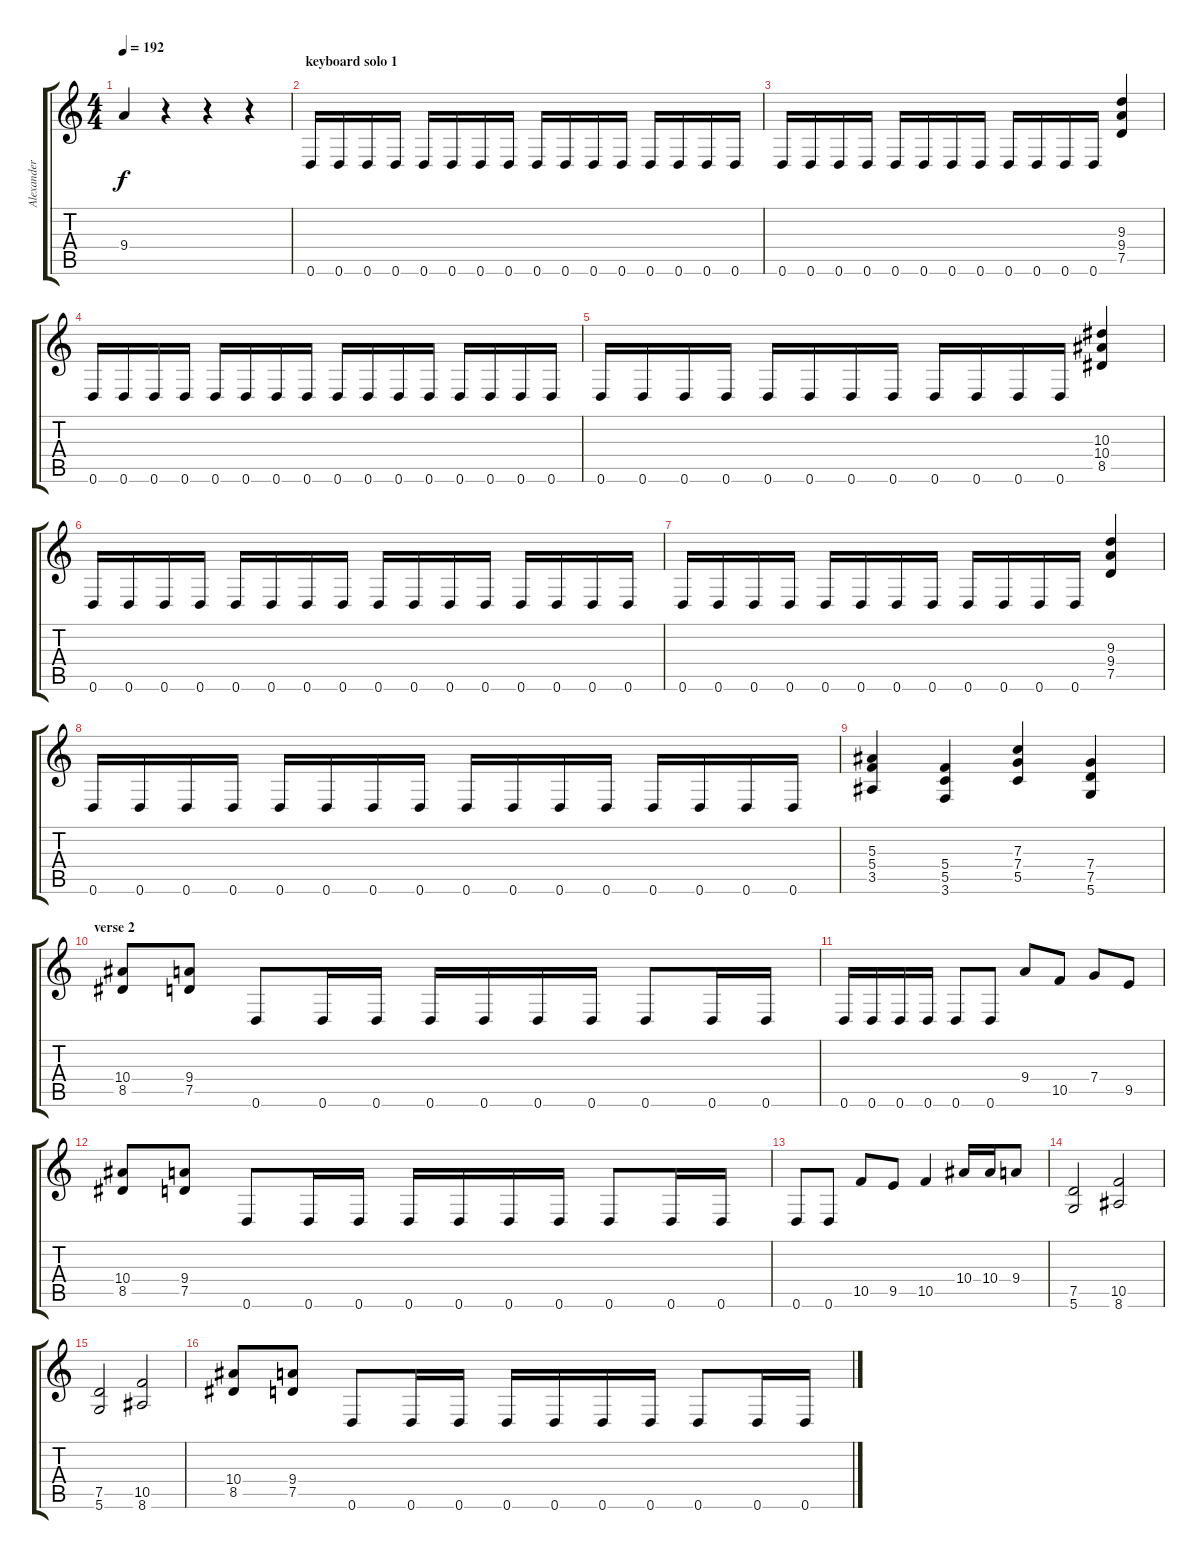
\track ("Alexander Kuoppala" "Alexander ") {instrument distortionguitar}
\staff {score tabs}
\tuning (D4 A3 F3 C3 G2 D2) {hide}
\ts (4 4)
\tempo 192
\clef g2
\ks c
9.4.4{dy f} r.4 r.4 r.4 |
\section ("" "keyboard solo 1")
0.6.16 0.6.16 0.6.16 0.6.16 0.6.16 0.6.16 0.6.16 0.6.16 0.6.16 0.6.16 0.6.16 0.6.16 0.6.16 0.6.16 0.6.16 0.6.16 |
0.6.16 0.6.16 0.6.16 0.6.16 0.6.16 0.6.16 0.6.16 0.6.16 0.6.16 0.6.16 0.6.16 0.6.16 (9.3 9.4 7.5).4 |
0.6.16 0.6.16 0.6.16 0.6.16 0.6.16 0.6.16 0.6.16 0.6.16 0.6.16 0.6.16 0.6.16 0.6.16 0.6.16 0.6.16 0.6.16 0.6.16 |
0.6.16 0.6.16 0.6.16 0.6.16 0.6.16 0.6.16 0.6.16 0.6.16 0.6.16 0.6.16 0.6.16 0.6.16 (10.3 10.4 8.5).4 |
0.6.16 0.6.16 0.6.16 0.6.16 0.6.16 0.6.16 0.6.16 0.6.16 0.6.16 0.6.16 0.6.16 0.6.16 0.6.16 0.6.16 0.6.16 0.6.16 |
0.6.16 0.6.16 0.6.16 0.6.16 0.6.16 0.6.16 0.6.16 0.6.16 0.6.16 0.6.16 0.6.16 0.6.16 (9.3 9.4 7.5).4 |
0.6.16 0.6.16 0.6.16 0.6.16 0.6.16 0.6.16 0.6.16 0.6.16 0.6.16 0.6.16 0.6.16 0.6.16 0.6.16 0.6.16 0.6.16 0.6.16 |
(5.3 5.4 3.5).4 (5.4 5.5 3.6).4 (7.3 7.4 5.5).4 (7.4 7.5 5.6).4 |
\section ("" "verse 2")
(10.4 8.5).8 (9.4 7.5).8 0.6.8 0.6.16 0.6.16 0.6.16 0.6.16 0.6.16 0.6.16 0.6.8 0.6.16 0.6.16 |
0.6.16 0.6.16 0.6.16 0.6.16 0.6.8 0.6.8 9.4.8 10.5.8 7.4.8 9.5.8 |
(10.4 8.5).8 (9.4 7.5).8 0.6.8 0.6.16 0.6.16 0.6.16 0.6.16 0.6.16 0.6.16 0.6.8 0.6.16 0.6.16 |
0.6.8 0.6.8 10.5.8 9.5.8 10.5.4 10.4.16 10.4.16 9.4.8 |
(7.5 5.6).2 (10.5 8.6).2 |
(7.5 5.6).2 (10.5 8.6).2 |
(10.4 8.5).8 (9.4 7.5).8 0.6.8 0.6.16 0.6.16 0.6.16 0.6.16 0.6.16 0.6.16 0.6.8 0.6.16 0.6.16
